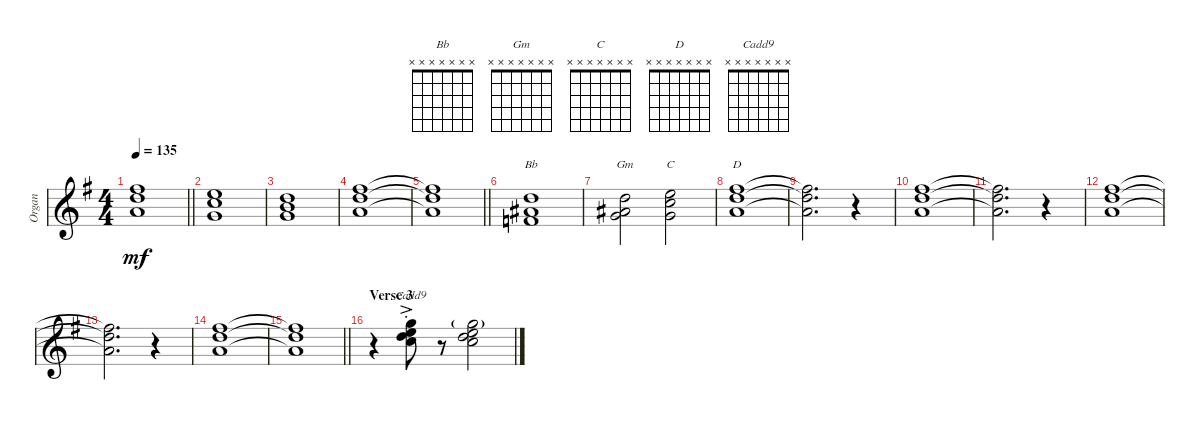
\track ("Organ" "Organ") {instrument choiraahs}
\staff {score}
\tuning (E4 B3 G3 D3 A2 E2 B1) {hide}
\chord ("Bb" x x x x x x x)
\chord ("Gm" x x x x x x x)
\chord ("C" x x x x x x x)
\chord ("D" x x x x x x x)
\chord ("Cadd9" x x x x x x x)
\ts (4 4)
\tempo 135
\clef g2
\barLineRight lightlight
\ks g
(10.1{t} 19.2{t} 14.3{t}).1{dy mf} |
(12.1 13.2 12.3).1 |
(3.1 12.2 19.3).1 |
(10.1 19.2 14.3).1 |
\barLineRight lightlight
(10.1{t} 19.2{t} 14.3{t}).1 |
(6.1 15.2 10.3).1{ch "Bb"} |
(3.1 11.2 19.3).2{ch "Gm"} (8.1 8.2 21.3).2{ch "C"} |
(14.1 15.2 14.3).1{ch "D"} |
(14.1{t} 15.2{t} 14.3{t}).2{d} r.4 |
(14.1 15.2 14.3).1 |
(14.1{t} 15.2{t} 14.3{t}).2{d} r.4 |
(14.1 15.2 14.3).1 |
(14.1{t} 15.2{t} 14.3{t}).2{d} r.4 |
(14.1 15.2 14.3).1 |
\barLineRight lightlight
(14.1{t} 15.2{t} 14.3{t}).1 |
\section ("" "Verse 3")
r.4 (12.1{ac st} 20.2{ac st} 19.3{ac st} 22.4{ac st}).8{ch "Cadd9"} r.8 (10.1 17.2 17.3 29.4{g}).2
